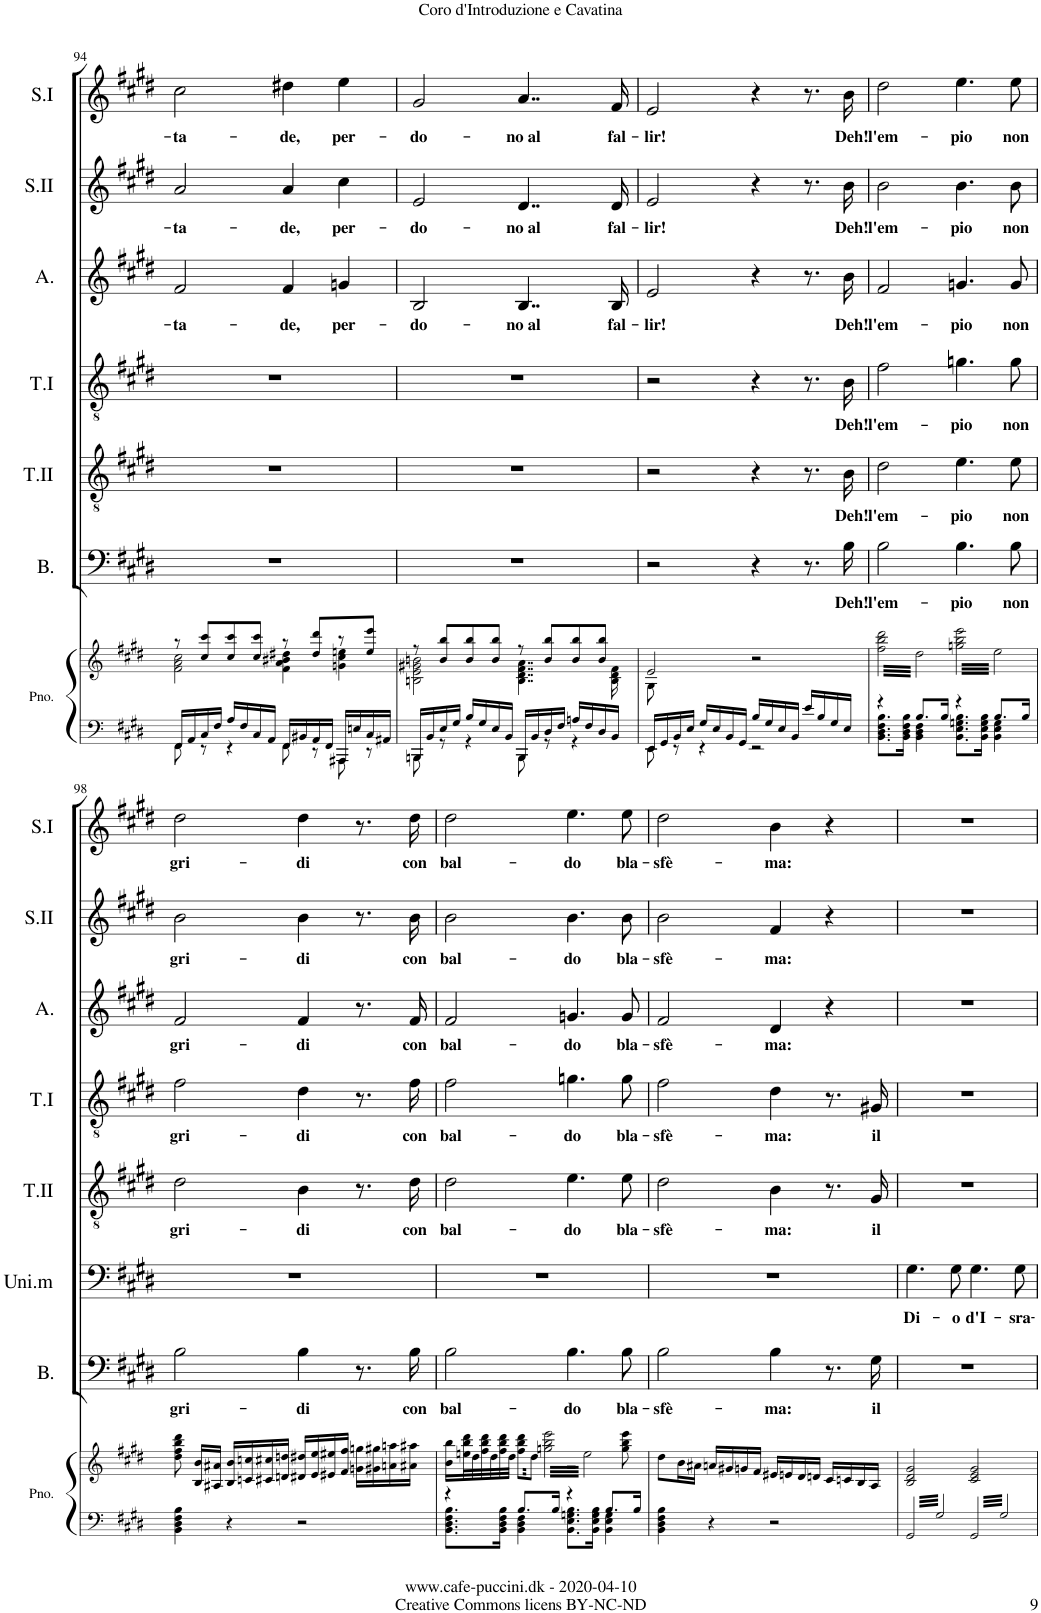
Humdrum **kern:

**kern	**kern	**kern	**text	**kern	**text	**kern	**text	**kern	**text	**kern	**text	**kern	**text	**kern	**text
*part8	*part8	*part7	*part7	*part6	*part6	*part5	*part5	*part4	*part4	*part3	*part3	*part2	*part2	*part1	*part1
*staff9	*staff8	*staff7	*staff7	*staff6	*staff6	*staff5	*staff5	*staff4	*staff4	*staff3	*staff3	*staff2	*staff2	*staff1	*staff1
*I"Piano	*	*I"Bass	*	*I"Unison male	*	*I"Tenor II	*	*I"Tenor I	*	*I"Alto	*	*I"Soprano II	*	*I"Soprano I	*
*I'Pno.	*	*I'B.	*	*I'Uni.m	*	*I'T.II	*	*I'T.I	*	*I'A.	*	*I'S.II	*	*I'S.I	*
!!LO:PB:g=z
*clefF4	*clefG2	*clefF4	*	*clefF4	*	*clefGv2	*	*clefGv2	*	*clefG2	*	*clefG2	*	*clefG2	*
*k[f#c#g#d#]	*k[f#c#g#d#]	*k[f#c#g#d#]	*	*k[f#c#g#d#]	*	*k[f#c#g#d#]	*	*k[f#c#g#d#]	*	*k[f#c#g#d#]	*	*k[f#c#g#d#]	*	*k[f#c#g#d#]	*
*M4/4	*M4/4	*M4/4	*	*M4/4	*	*M4/4	*	*M4/4	*	*M4/4	*	*M4/4	*	*M4/4	*
*met(c)	*met(c)	*met(c)	*	*met(c)	*	*met(c)	*	*met(c)	*	*met(c)	*	*met(c)	*	*met(c)	*
=94	=94	=94	=94	=94	=94	=94	=94	=94	=94	=94	=94	=94	=94	=94	=94
*^	*^	*	*	*	*	*	*	*	*	*	*	*	*	*	*
!	!	!	!	!	!	!	!	!	!	!	!	!	!LO:LY:b	!	!LO:LY:b	!	!LO:LY:b
16FF#/LL	8FF#\	8r	2f#\ 2a\ 2cc#\	1r	.	1r	.	1r	.	1r	.	2f#/	-ta-	2a/	-ta-	2cc#\	-ta-
16AA/	.	.	.	.	.	.	.	.	.	.	.	.	.	.	.	.	.
16C#/	8r	8cc#/ 8ccc#/L	.	.	.	.	.	.	.	.	.	.	.	.	.	.	.
16F#/JJ	.	.	.	.	.	.	.	.	.	.	.	.	.	.	.	.	.
16A/LL	4r	8cc#/ 8ccc#/	.	.	.	.	.	.	.	.	.	.	.	.	.	.	.
16F#/	.	.	.	.	.	.	.	.	.	.	.	.	.	.	.	.	.
16C#/	.	8cc#/ 8ccc#/J	.	.	.	.	.	.	.	.	.	.	.	.	.	.	.
16AA/JJ	.	.	.	.	.	.	.	.	.	.	.	.	.	.	.	.	.
!	!	!	!	!	!	!	!	!	!	!	!	!	!LO:LY:b	!	!LO:LY:b	!	!LO:LY:b
16FF#/LL	8FF#\	8r	4f#\ 4a\ 4b#X\ 4dd#X\	.	.	.	.	.	.	.	.	4f#/	-de,	4a/	-de,	4dd#X\	-de,
16BB#X/	.	.	.	.	.	.	.	.	.	.	.	.	.	.	.	.	.
16AA/	8r	8dd#/ 8ddd#/L	.	.	.	.	.	.	.	.	.	.	.	.	.	.	.
16FF#/JJ	.	.	.	.	.	.	.	.	.	.	.	.	.	.	.	.	.
!	!	!	!	!	!	!	!	!	!	!	!	!	!LO:LY:b	!	!LO:LY:b	!	!LO:LY:b
16AAA#X/LL	8AAA#\	8r	4gn\ 4cc#\ 4een\	.	.	.	.	.	.	.	.	4gn/	per-	4cc#\	per-	4ee\	per-
16En/	.	.	.	.	.	.	.	.	.	.	.	.	.	.	.	.	.
16C#/	8r	8ee/ 8eee/J	.	.	.	.	.	.	.	.	.	.	.	.	.	.	.
16AA#X/JJ	.	.	.	.	.	.	.	.	.	.	.	.	.	.	.	.	.
=95	=95	=95	=95	=95	=95	=95	=95	=95	=95	=95	=95	=95	=95	=95	=95	=95	=95
!	!	!	!	!	!	!	!	!	!	!	!	!	!LO:LY:b	!	!LO:LY:b	!	!LO:LY:b
16BBBn/LL	8BBBn\	8r	2Bn\ 2e\ 2g#X\ 2bn\	1r	.	1r	.	1r	.	1r	.	2B/	-do-	2e/	-do-	2g#/	-do-
16BB/	.	.	.	.	.	.	.	.	.	.	.	.	.	.	.	.	.
16E/	8r	8b/ 8bb/L	.	.	.	.	.	.	.	.	.	.	.	.	.	.	.
16G#/JJ	.	.	.	.	.	.	.	.	.	.	.	.	.	.	.	.	.
16B/LL	4r	8b/ 8bb/	.	.	.	.	.	.	.	.	.	.	.	.	.	.	.
16G#/	.	.	.	.	.	.	.	.	.	.	.	.	.	.	.	.	.
16E/	.	8b/ 8bb/J	.	.	.	.	.	.	.	.	.	.	.	.	.	.	.
16BB/JJ	.	.	.	.	.	.	.	.	.	.	.	.	.	.	.	.	.
!	!	!	!	!	!	!	!	!	!	!	!	!	!LO:LY:b	!	!LO:LY:b	!	!LO:LY:b
16BBB/LL	8BBB\	8r	4..B\ 4..d#\ 4..f#\ 4..a\	.	.	.	.	.	.	.	.	4..B/	no al	4..d#/	no al	4..a/	no al
16BB/	.	.	.	.	.	.	.	.	.	.	.	.	.	.	.	.	.
16D#/	8r	8b/ 8bb/L	.	.	.	.	.	.	.	.	.	.	.	.	.	.	.
16F#/JJ	.	.	.	.	.	.	.	.	.	.	.	.	.	.	.	.	.
16An/LL	4r	8b/ 8bb/	.	.	.	.	.	.	.	.	.	.	.	.	.	.	.
16F#/	.	.	.	.	.	.	.	.	.	.	.	.	.	.	.	.	.
16D#/	.	8b/ 8bb/J	.	.	.	.	.	.	.	.	.	.	.	.	.	.	.
!	!	!	!	!	!	!	!	!	!	!	!	!	!LO:LY:b	!	!LO:LY:b	!	!LO:LY:b
16BB/JJ	.	.	16B\ 16d#\ 16f#\	.	.	.	.	.	.	.	.	16B/	fal-	16d#/	fal-	16f#/	fal-
=96	=96	=96	=96	=96	=96	=96	=96	=96	=96	=96	=96	=96	=96	=96	=96	=96	=96
!	!	!	!	!	!	!	!	!	!	!	!	!	!LO:LY:b	!	!LO:LY:b	!	!LO:LY:b
16EE/LL	8EE\	2e/	8G#\	2r	.	1r	.	2r	.	2r	.	2e/	-lir!	2e/	-lir!	2e/	-lir!
16GG#/	.	.	.	.	.	.	.	.	.	.	.	.	.	.	.	.	.
16BB/	8r	.	2..ryy	.	.	.	.	.	.	.	.	.	.	.	.	.	.
16E/JJ	.	.	.	.	.	.	.	.	.	.	.	.	.	.	.	.	.
16G#/LL	4r	.	.	.	.	.	.	.	.	.	.	.	.	.	.	.	.
16E/	.	.	.	.	.	.	.	.	.	.	.	.	.	.	.	.	.
16BB/	.	.	.	.	.	.	.	.	.	.	.	.	.	.	.	.	.
16GG#/JJ	.	.	.	.	.	.	.	.	.	.	.	.	.	.	.	.	.
16B/LL	2r	2r	.	4r	.	.	.	4r	.	4r	.	4r	.	4r	.	4r	.
16G#/	.	.	.	.	.	.	.	.	.	.	.	.	.	.	.	.	.
16E/	.	.	.	.	.	.	.	.	.	.	.	.	.	.	.	.	.
16BB/JJ	.	.	.	.	.	.	.	.	.	.	.	.	.	.	.	.	.
16e/LL	.	.	.	8.r	.	.	.	8.r	.	8.r	.	8.r	.	8.r	.	8.r	.
16B/	.	.	.	.	.	.	.	.	.	.	.	.	.	.	.	.	.
16G#/	.	.	.	.	.	.	.	.	.	.	.	.	.	.	.	.	.
!	!	!	!	!	!LO:LY:b	!	!	!	!LO:LY:b	!	!LO:LY:b	!	!LO:LY:b	!	!LO:LY:b	!	!LO:LY:b
16E/JJ	.	.	.	16B\	Deh!	.	.	16B\	Deh!	16B\	Deh!	16b\	Deh!	16b\	Deh!	16b\	Deh!
*	*	*v	*v	*	*	*	*	*	*	*	*	*	*	*	*	*	*
=97	=97	=97	=97	=97	=97	=97	=97	=97	=97	=97	=97	=97	=97	=97	=97	=97
!	!	!	!	!LO:LY:b	!	!	!	!LO:LY:b	!	!LO:LY:b	!	!LO:LY:b	!	!LO:LY:b	!	!LO:LY:b
*	*	*tremolo	*	*	*	*	*	*	*	*	*	*	*	*	*	*
4r	8.BB\ 8.D#\ 8.F#\ 8.B\L	64ff#\ 64bb\ 64ddd#\LLLL	2B\	l'em-	1r	.	2d#\	l'em-	2f#\	l'em-	2f#/	l'em-	2b\	l'em-	2dd#\	l'em-
.	.	64dd#\	.	.	.	.	.	.	.	.	.	.	.	.	.	.
.	.	64ff#\ 64bb\ 64ddd#\	.	.	.	.	.	.	.	.	.	.	.	.	.	.
.	.	64dd#\	.	.	.	.	.	.	.	.	.	.	.	.	.	.
.	.	64ff#\ 64bb\ 64ddd#\	.	.	.	.	.	.	.	.	.	.	.	.	.	.
.	.	64dd#\	.	.	.	.	.	.	.	.	.	.	.	.	.	.
.	.	64ff#\ 64bb\ 64ddd#\	.	.	.	.	.	.	.	.	.	.	.	.	.	.
.	.	64dd#\	.	.	.	.	.	.	.	.	.	.	.	.	.	.
.	.	64ff#\ 64bb\ 64ddd#\	.	.	.	.	.	.	.	.	.	.	.	.	.	.
.	.	64dd#\	.	.	.	.	.	.	.	.	.	.	.	.	.	.
.	.	64ff#\ 64bb\ 64ddd#\	.	.	.	.	.	.	.	.	.	.	.	.	.	.
.	.	64dd#\	.	.	.	.	.	.	.	.	.	.	.	.	.	.
.	16BB\ 16D#\ 16F#\ 16B\Jk	64ff#\ 64bb\ 64ddd#\	.	.	.	.	.	.	.	.	.	.	.	.	.	.
.	.	64dd#\	.	.	.	.	.	.	.	.	.	.	.	.	.	.
.	.	64ff#\ 64bb\ 64ddd#\	.	.	.	.	.	.	.	.	.	.	.	.	.	.
.	.	64dd#\	.	.	.	.	.	.	.	.	.	.	.	.	.	.
8.B/L	4BB\ 4D#\ 4F#\	64ff#\ 64bb\ 64ddd#\	.	.	.	.	.	.	.	.	.	.	.	.	.	.
.	.	64dd#\	.	.	.	.	.	.	.	.	.	.	.	.	.	.
.	.	64ff#\ 64bb\ 64ddd#\	.	.	.	.	.	.	.	.	.	.	.	.	.	.
.	.	64dd#\	.	.	.	.	.	.	.	.	.	.	.	.	.	.
.	.	64ff#\ 64bb\ 64ddd#\	.	.	.	.	.	.	.	.	.	.	.	.	.	.
.	.	64dd#\	.	.	.	.	.	.	.	.	.	.	.	.	.	.
.	.	64ff#\ 64bb\ 64ddd#\	.	.	.	.	.	.	.	.	.	.	.	.	.	.
.	.	64dd#\	.	.	.	.	.	.	.	.	.	.	.	.	.	.
.	.	64ff#\ 64bb\ 64ddd#\	.	.	.	.	.	.	.	.	.	.	.	.	.	.
.	.	64dd#\	.	.	.	.	.	.	.	.	.	.	.	.	.	.
.	.	64ff#\ 64bb\ 64ddd#\	.	.	.	.	.	.	.	.	.	.	.	.	.	.
.	.	64dd#\	.	.	.	.	.	.	.	.	.	.	.	.	.	.
16B/Jk	.	64ff#\ 64bb\ 64ddd#\	.	.	.	.	.	.	.	.	.	.	.	.	.	.
.	.	64dd#\	.	.	.	.	.	.	.	.	.	.	.	.	.	.
.	.	64ff#\ 64bb\ 64ddd#\	.	.	.	.	.	.	.	.	.	.	.	.	.	.
.	.	64dd#\JJJJ	.	.	.	.	.	.	.	.	.	.	.	.	.	.
!	!	!	!	!LO:LY:b	!	!	!	!LO:LY:b	!	!LO:LY:b	!	!LO:LY:b	!	!LO:LY:b	!	!LO:LY:b
4r	8.BB\ 8.E\ 8.Gn\ 8.B\L	64ggn\ 64bb\ 64eee\LLLL	4.B\	-pio	.	.	4.e\	-pio	4.gn\	-pio	4.gn/	-pio	4.b\	-pio	4.ee\	-pio
.	.	64ee\	.	.	.	.	.	.	.	.	.	.	.	.	.	.
.	.	64ggn\ 64bb\ 64eee\	.	.	.	.	.	.	.	.	.	.	.	.	.	.
.	.	64ee\	.	.	.	.	.	.	.	.	.	.	.	.	.	.
.	.	64ggn\ 64bb\ 64eee\	.	.	.	.	.	.	.	.	.	.	.	.	.	.
.	.	64ee\	.	.	.	.	.	.	.	.	.	.	.	.	.	.
.	.	64ggn\ 64bb\ 64eee\	.	.	.	.	.	.	.	.	.	.	.	.	.	.
.	.	64ee\	.	.	.	.	.	.	.	.	.	.	.	.	.	.
.	.	64ggn\ 64bb\ 64eee\	.	.	.	.	.	.	.	.	.	.	.	.	.	.
.	.	64ee\	.	.	.	.	.	.	.	.	.	.	.	.	.	.
.	.	64ggn\ 64bb\ 64eee\	.	.	.	.	.	.	.	.	.	.	.	.	.	.
.	.	64ee\	.	.	.	.	.	.	.	.	.	.	.	.	.	.
.	16BB\ 16E\ 16G\ 16B\Jk	64ggn\ 64bb\ 64eee\	.	.	.	.	.	.	.	.	.	.	.	.	.	.
.	.	64ee\	.	.	.	.	.	.	.	.	.	.	.	.	.	.
.	.	64ggn\ 64bb\ 64eee\	.	.	.	.	.	.	.	.	.	.	.	.	.	.
.	.	64ee\	.	.	.	.	.	.	.	.	.	.	.	.	.	.
8.B/L	4BB\ 4E\ 4G\	64ggn\ 64bb\ 64eee\	.	.	.	.	.	.	.	.	.	.	.	.	.	.
.	.	64ee\	.	.	.	.	.	.	.	.	.	.	.	.	.	.
.	.	64ggn\ 64bb\ 64eee\	.	.	.	.	.	.	.	.	.	.	.	.	.	.
.	.	64ee\	.	.	.	.	.	.	.	.	.	.	.	.	.	.
.	.	64ggn\ 64bb\ 64eee\	.	.	.	.	.	.	.	.	.	.	.	.	.	.
.	.	64ee\	.	.	.	.	.	.	.	.	.	.	.	.	.	.
.	.	64ggn\ 64bb\ 64eee\	.	.	.	.	.	.	.	.	.	.	.	.	.	.
.	.	64ee\	.	.	.	.	.	.	.	.	.	.	.	.	.	.
!	!	!	!	!LO:LY:b	!	!	!	!LO:LY:b	!	!LO:LY:b	!	!LO:LY:b	!	!LO:LY:b	!	!LO:LY:b
.	.	64ggn\ 64bb\ 64eee\	8B\	non	.	.	8e\	non	8g\	non	8g/	non	8b\	non	8ee\	non
.	.	64ee\	.	.	.	.	.	.	.	.	.	.	.	.	.	.
.	.	64ggn\ 64bb\ 64eee\	.	.	.	.	.	.	.	.	.	.	.	.	.	.
.	.	64ee\	.	.	.	.	.	.	.	.	.	.	.	.	.	.
16B/Jk	.	64ggn\ 64bb\ 64eee\	.	.	.	.	.	.	.	.	.	.	.	.	.	.
.	.	64ee\	.	.	.	.	.	.	.	.	.	.	.	.	.	.
.	.	64ggn\ 64bb\ 64eee\	.	.	.	.	.	.	.	.	.	.	.	.	.	.
.	.	64ee\JJJJ	.	.	.	.	.	.	.	.	.	.	.	.	.	.
*	*	*Xtremolo	*	*	*	*	*	*	*	*	*	*	*	*	*	*
*v	*v	*	*	*	*	*	*	*	*	*	*	*	*	*	*	*
!!LO:LB:g=z
=98	=98	=98	=98	=98	=98	=98	=98	=98	=98	=98	=98	=98	=98	=98	=98
!	!	!	!LO:LY:b	!	!	!	!LO:LY:b	!	!LO:LY:b	!	!LO:LY:b	!	!LO:LY:b	!	!LO:LY:b
4BB\ 4D#\ 4F#\ 4B\	8dd#\ 8ff#\ 8bb\ 8ddd#\	2B\	gri-	1r	.	2d#\	gri-	2f#\	gri-	2f#/	gri-	2b\	gri-	2dd#\	gri-
.	.	.	.	.	.	.	.	.	.	.	.	.	.	.	.
.	.	.	.	.	.	.	.	.	.	.	.	.	.	.	.
.	.	.	.	.	.	.	.	.	.	.	.	.	.	.	.
.	.	.	.	.	.	.	.	.	.	.	.	.	.	.	.
.	.	.	.	.	.	.	.	.	.	.	.	.	.	.	.
.	.	.	.	.	.	.	.	.	.	.	.	.	.	.	.
.	.	.	.	.	.	.	.	.	.	.	.	.	.	.	.
.	16B/ 16b/LL	.	.	.	.	.	.	.	.	.	.	.	.	.	.
.	.	.	.	.	.	.	.	.	.	.	.	.	.	.	.
.	.	.	.	.	.	.	.	.	.	.	.	.	.	.	.
.	.	.	.	.	.	.	.	.	.	.	.	.	.	.	.
.	16A#X/ 16a#X/JJ	.	.	.	.	.	.	.	.	.	.	.	.	.	.
.	.	.	.	.	.	.	.	.	.	.	.	.	.	.	.
.	.	.	.	.	.	.	.	.	.	.	.	.	.	.	.
.	.	.	.	.	.	.	.	.	.	.	.	.	.	.	.
4r	16B/ 16b/LL	.	.	.	.	.	.	.	.	.	.	.	.	.	.
.	16cn/ 16ccn/	.	.	.	.	.	.	.	.	.	.	.	.	.	.
.	16c#X/ 16cc#X/	.	.	.	.	.	.	.	.	.	.	.	.	.	.
.	16dn/ 16ddn/JJ	.	.	.	.	.	.	.	.	.	.	.	.	.	.
!	!	!	!LO:LY:b	!	!	!	!LO:LY:b	!	!LO:LY:b	!	!LO:LY:b	!	!LO:LY:b	!	!LO:LY:b
2r	16d#X/ 16dd#X/LL	4B\	-di	.	.	4B\	-di	4d#\	-di	4f#/	-di	4b\	-di	4dd#\	-di
.	16e/ 16ee/	.	.	.	.	.	.	.	.	.	.	.	.	.	.
.	16e#X/ 16ee#X/	.	.	.	.	.	.	.	.	.	.	.	.	.	.
.	16f#/ 16ff#/JJ	.	.	.	.	.	.	.	.	.	.	.	.	.	.
.	16gn\ 16ggn\LL	8.r	.	.	.	8.r	.	8.r	.	8.r	.	8.r	.	8.r	.
.	16g#X\ 16gg#X\	.	.	.	.	.	.	.	.	.	.	.	.	.	.
.	16an\ 16aan\	.	.	.	.	.	.	.	.	.	.	.	.	.	.
!	!	!	!LO:LY:b	!	!	!	!LO:LY:b	!	!LO:LY:b	!	!LO:LY:b	!	!LO:LY:b	!	!LO:LY:b
.	16a#X\ 16aa#X\JJ	16B\	con	.	.	16d#\	con	16f#\	con	16f#/	con	16b\	con	16dd#\	con
=99	=99	=99	=99	=99	=99	=99	=99	=99	=99	=99	=99	=99	=99	=99	=99
*^	*^	*	*	*	*	*	*	*	*	*	*	*	*	*	*
!	!	!	!	!	!LO:LY:b	!	!	!	!LO:LY:b	!	!LO:LY:b	!	!LO:LY:b	!	!LO:LY:b	!	!LO:LY:b
4r	8.BB\ 8.D#\ 8.F#\ 8.B\L	16b\ 16bb\LL	4ryy	2B\	bal-	1r	.	2d#\	bal-	2f#\	bal-	2f#/	bal-	2b\	bal-	2dd#\	bal-
.	.	32een\ 32bb\ 32ddd#\L	.	.	.	.	.	.	.	.	.	.	.	.	.	.	.
.	.	32dd#\	.	.	.	.	.	.	.	.	.	.	.	.	.	.	.
.	.	32ff#\ 32bb\ 32ddd#\	.	.	.	.	.	.	.	.	.	.	.	.	.	.	.
.	.	32dd#\	.	.	.	.	.	.	.	.	.	.	.	.	.	.	.
.	16BB\ 16D#\ 16F#\ 16B\Jk	32ff#\ 32bb\ 32ddd#\	.	.	.	.	.	.	.	.	.	.	.	.	.	.	.
.	.	32dd#\JJJ	.	.	.	.	.	.	.	.	.	.	.	.	.	.	.
*	*	*tremolo	*	*	*	*	*	*	*	*	*	*	*	*	*	*	*
8.B/L	4BB\ 4D#\ 4F#\	32ff#\ 32bb\ 32ddd#\LLL	4ryy	.	.	.	.	.	.	.	.	.	.	.	.	.	.
.	.	32dd#\	.	.	.	.	.	.	.	.	.	.	.	.	.	.	.
.	.	32ff#\ 32bb\ 32ddd#\	.	.	.	.	.	.	.	.	.	.	.	.	.	.	.
.	.	32dd#\JJJ	.	.	.	.	.	.	.	.	.	.	.	.	.	.	.
.	.	64ggn\ 64bb\ 64eee\LLLL	.	.	.	.	.	.	.	.	.	.	.	.	.	.	.
.	.	64ee\	.	.	.	.	.	.	.	.	.	.	.	.	.	.	.
.	.	64ggn\ 64bb\ 64eee\	.	.	.	.	.	.	.	.	.	.	.	.	.	.	.
.	.	64ee\	.	.	.	.	.	.	.	.	.	.	.	.	.	.	.
16B/Jk	.	64ggn\ 64bb\ 64eee\	.	.	.	.	.	.	.	.	.	.	.	.	.	.	.
.	.	64ee\	.	.	.	.	.	.	.	.	.	.	.	.	.	.	.
.	.	64ggn\ 64bb\ 64eee\	.	.	.	.	.	.	.	.	.	.	.	.	.	.	.
.	.	64ee\	.	.	.	.	.	.	.	.	.	.	.	.	.	.	.
!	!	!	!	!	!LO:LY:b	!	!	!	!LO:LY:b	!	!LO:LY:b	!	!LO:LY:b	!	!LO:LY:b	!	!LO:LY:b
4r	8.BB\ 8.E\ 8.Gn\ 8.B\L	64ggn\ 64bb\ 64eee\	2r	4.B\	-do	.	.	4.e\	-do	4.gn\	-do	4.gn/	-do	4.b\	-do	4.ee\	-do
.	.	64ee\	.	.	.	.	.	.	.	.	.	.	.	.	.	.	.
.	.	64ggn\ 64bb\ 64eee\	.	.	.	.	.	.	.	.	.	.	.	.	.	.	.
.	.	64ee\	.	.	.	.	.	.	.	.	.	.	.	.	.	.	.
.	.	64ggn\ 64bb\ 64eee\	.	.	.	.	.	.	.	.	.	.	.	.	.	.	.
.	.	64ee\	.	.	.	.	.	.	.	.	.	.	.	.	.	.	.
.	.	64ggn\ 64bb\ 64eee\	.	.	.	.	.	.	.	.	.	.	.	.	.	.	.
.	.	64ee\	.	.	.	.	.	.	.	.	.	.	.	.	.	.	.
.	.	64ggn\ 64bb\ 64eee\	.	.	.	.	.	.	.	.	.	.	.	.	.	.	.
.	.	64ee\	.	.	.	.	.	.	.	.	.	.	.	.	.	.	.
.	.	64ggn\ 64bb\ 64eee\	.	.	.	.	.	.	.	.	.	.	.	.	.	.	.
.	.	64ee\	.	.	.	.	.	.	.	.	.	.	.	.	.	.	.
.	16BB\ 16E\ 16G\ 16B\Jk	64ggn\ 64bb\ 64eee\	.	.	.	.	.	.	.	.	.	.	.	.	.	.	.
.	.	64ee\	.	.	.	.	.	.	.	.	.	.	.	.	.	.	.
.	.	64ggn\ 64bb\ 64eee\	.	.	.	.	.	.	.	.	.	.	.	.	.	.	.
.	.	64ee\	.	.	.	.	.	.	.	.	.	.	.	.	.	.	.
8.B/L	4BB\ 4E\ 4G\	64ggn\ 64bb\ 64eee\	.	.	.	.	.	.	.	.	.	.	.	.	.	.	.
.	.	64ee\	.	.	.	.	.	.	.	.	.	.	.	.	.	.	.
.	.	64ggn\ 64bb\ 64eee\	.	.	.	.	.	.	.	.	.	.	.	.	.	.	.
.	.	64ee\	.	.	.	.	.	.	.	.	.	.	.	.	.	.	.
.	.	64ggn\ 64bb\ 64eee\	.	.	.	.	.	.	.	.	.	.	.	.	.	.	.
.	.	64ee\	.	.	.	.	.	.	.	.	.	.	.	.	.	.	.
.	.	64ggn\ 64bb\ 64eee\	.	.	.	.	.	.	.	.	.	.	.	.	.	.	.
.	.	64ee\JJJJ	.	.	.	.	.	.	.	.	.	.	.	.	.	.	.
*	*	*Xtremolo	*	*	*	*	*	*	*	*	*	*	*	*	*	*	*
!	!	!	!	!	!LO:LY:b	!	!	!	!LO:LY:b	!	!LO:LY:b	!	!LO:LY:b	!	!LO:LY:b	!	!LO:LY:b
.	.	8gg\ 8bb\ 8eee\	.	8B\	bla-	.	.	8e\	bla-	8g\	bla-	8g/	bla-	8b\	bla-	8ee\	bla-
.	.	.	.	.	.	.	.	.	.	.	.	.	.	.	.	.	.
.	.	.	.	.	.	.	.	.	.	.	.	.	.	.	.	.	.
.	.	.	.	.	.	.	.	.	.	.	.	.	.	.	.	.	.
16B/Jk	.	.	.	.	.	.	.	.	.	.	.	.	.	.	.	.	.
.	.	.	.	.	.	.	.	.	.	.	.	.	.	.	.	.	.
.	.	.	.	.	.	.	.	.	.	.	.	.	.	.	.	.	.
.	.	.	.	.	.	.	.	.	.	.	.	.	.	.	.	.	.
*v	*v	*	*	*	*	*	*	*	*	*	*	*	*	*	*	*	*
*	*v	*v	*	*	*	*	*	*	*	*	*	*	*	*	*	*
=100	=100	=100	=100	=100	=100	=100	=100	=100	=100	=100	=100	=100	=100	=100	=100
!	!	!	!LO:LY:b	!	!	!	!LO:LY:b	!	!LO:LY:b	!	!LO:LY:b	!	!LO:LY:b	!	!LO:LY:b
4BB\ 4D#\ 4F#\ 4B\	8dd#\L	2B\	-sfè-	1r	.	2d#\	-sfè-	2f#\	-sfè-	2f#/	-sfè-	2b\	-sfè-	2dd#\	-sfè-
.	.	.	.	.	.	.	.	.	.	.	.	.	.	.	.
.	.	.	.	.	.	.	.	.	.	.	.	.	.	.	.
.	.	.	.	.	.	.	.	.	.	.	.	.	.	.	.
.	.	.	.	.	.	.	.	.	.	.	.	.	.	.	.
.	.	.	.	.	.	.	.	.	.	.	.	.	.	.	.
.	.	.	.	.	.	.	.	.	.	.	.	.	.	.	.
.	.	.	.	.	.	.	.	.	.	.	.	.	.	.	.
.	16b\L	.	.	.	.	.	.	.	.	.	.	.	.	.	.
.	16a#X\JJ	.	.	.	.	.	.	.	.	.	.	.	.	.	.
4r	16an/LL	.	.	.	.	.	.	.	.	.	.	.	.	.	.
.	16g#X/	.	.	.	.	.	.	.	.	.	.	.	.	.	.
.	16gn/	.	.	.	.	.	.	.	.	.	.	.	.	.	.
.	16f#/JJ	.	.	.	.	.	.	.	.	.	.	.	.	.	.
!	!	!	!LO:LY:b	!	!	!	!LO:LY:b	!	!LO:LY:b	!	!LO:LY:b	!	!LO:LY:b	!	!LO:LY:b
2r	16e#X/LL	4B\	-ma:	.	.	4B\	-ma:	4d#\	-ma:	4d#/	-ma:	4f#/	-ma:	4b\	-ma:
.	16en/	.	.	.	.	.	.	.	.	.	.	.	.	.	.
.	16d#/	.	.	.	.	.	.	.	.	.	.	.	.	.	.
.	16dn/JJ	.	.	.	.	.	.	.	.	.	.	.	.	.	.
.	16c#/LL	8.r	.	.	.	8.r	.	8.r	.	4r	.	4r	.	4r	.
.	16cn/	.	.	.	.	.	.	.	.	.	.	.	.	.	.
.	16B/	.	.	.	.	.	.	.	.	.	.	.	.	.	.
!	!	!	!LO:LY:b	!	!	!	!LO:LY:b	!	!LO:LY:b	!	!	!	!	!	!
.	16A/JJ	16G#\	il	.	.	16G#/	il	16G#X/	il	.	.	.	.	.	.
=101	=101	=101	=101	=101	=101	=101	=101	=101	=101	=101	=101	=101	=101	=101	=101
!	!	!	!	!	!LO:LY:b	!	!	!	!	!	!	!	!	!	!
6.GG#/	2B/ 2d#/ 2g#/	1r	.	4.G#\	Di-	1r	.	1r	.	1r	.	1r	.	1r	.
6.G#/	.	.	.	.	.	.	.	.	.	.	.	.	.	.	.
!	!	!	!	!	!LO:LY:b	!	!	!	!	!	!	!	!	!	!
.	.	.	.	8G#\	-o	.	.	.	.	.	.	.	.	.	.
!	!	!	!	!	!LO:LY:b	!	!	!	!	!	!	!	!	!	!
6.GG#/	2c#/ 2e/ 2g#/	.	.	4.G#\	d'I-	.	.	.	.	.	.	.	.	.	.
6.G#/	.	.	.	.	.	.	.	.	.	.	.	.	.	.	.
!	!	!	!	!	!LO:LY:b	!	!	!	!	!	!	!	!	!	!
.	.	.	.	8G#\	-sra-	.	.	.	.	.	.	.	.	.	.
=	=	=	=	=	=	=	=	=	=	=	=	=	=	=	=
*-	*-	*-	*-	*-	*-	*-	*-	*-	*-	*-	*-	*-	*-	*-	*-
